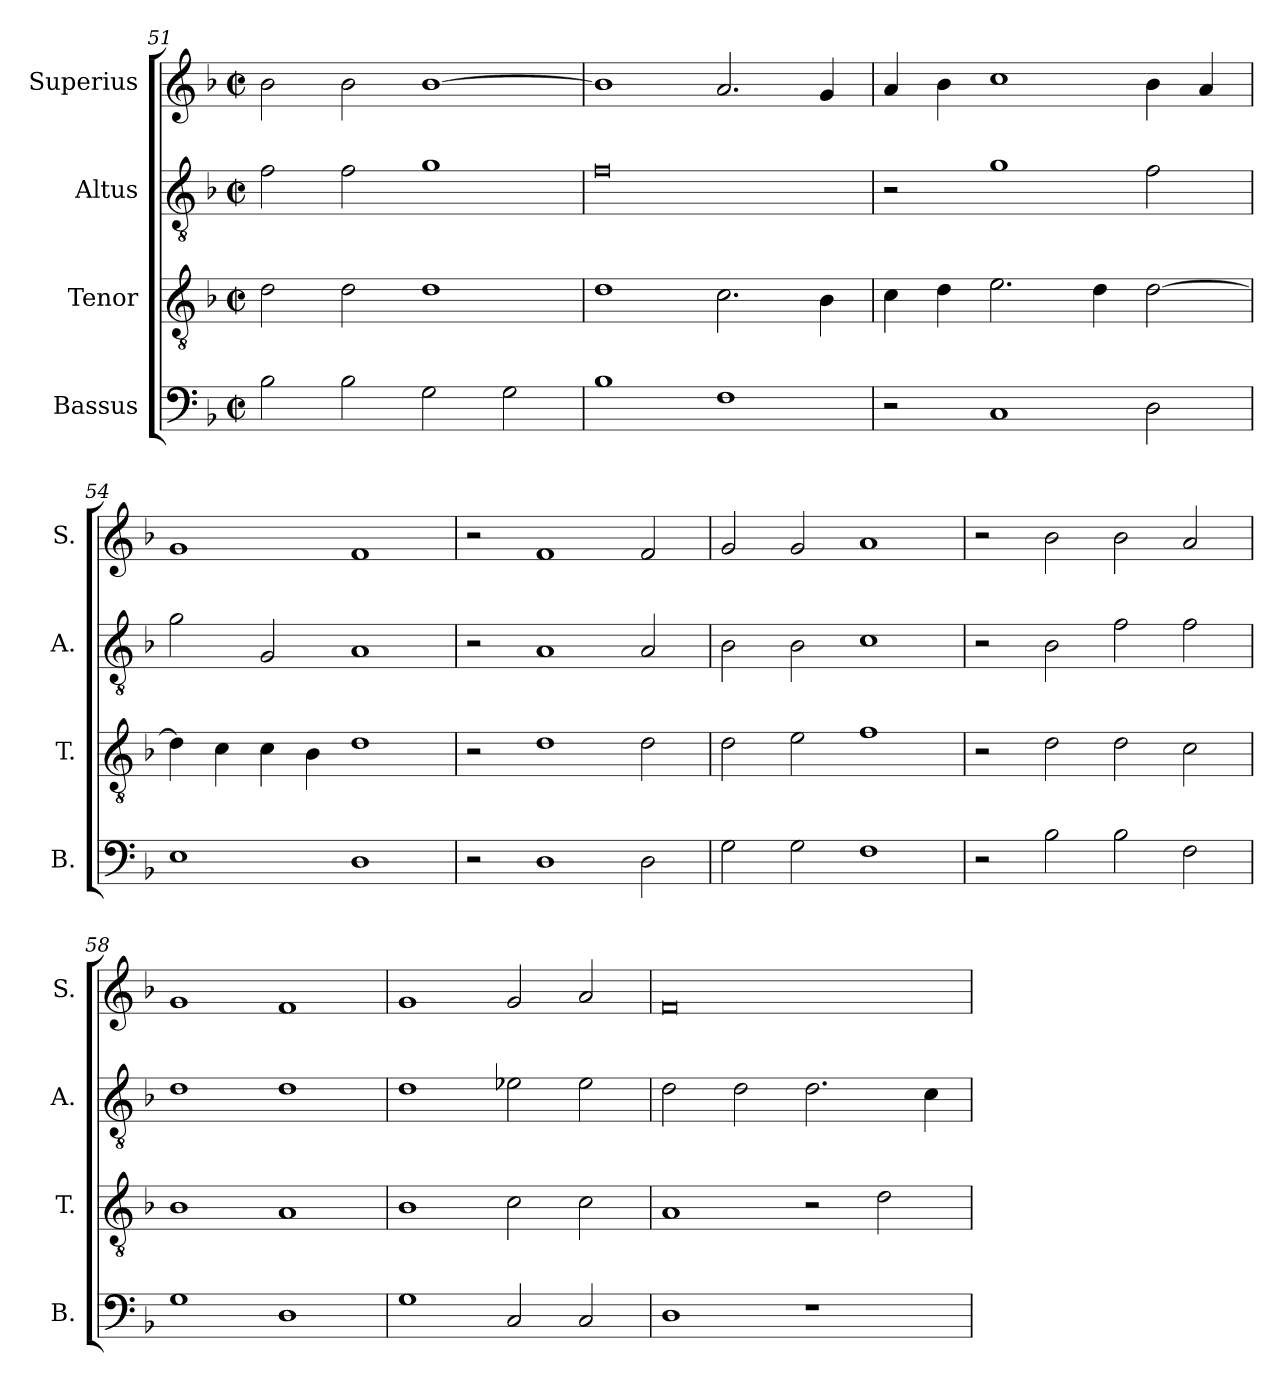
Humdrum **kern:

**kern	**kern	**kern	**kern
*part4	*part3	*part2	*part1
*staff4	*staff3	*staff2	*staff1
*I"Bassus	*I"Tenor	*I"Altus	*I"Superius
*I'B.	*I'T.	*I'A.	*I'S.
*clefF4	*clefGv2	*clefGv2	*clefG2
*	*ITrd7c12	*ITrd7c12	*
*k[b-]	*k[b-]	*k[b-]	*k[b-]
*F:	*F:	*F:	*F:
*M2/2	*M2/2	*M2/2	*M2/2
*met(c|)	*met(c|)	*met(c|)	*met(c|)
=51	=51	=51	=51
2B-i\	2Di\	2Fi\	2b-i\
2B-i\	2Di\	2Fi\	2b-i\
2Gi\	1Di	1Gi	[>1b-i
2Gi\	.	.	.
=52	=52	=52	=52
1B-i	1Di	0Fi	1b-i]
1Fi	2.Ci\	.	2.ai/
.	4BB-i\	.	4gi/
!!LO:LB:g=z
=53	=53	=53	=53
2r	4Ci\	2r	4ai/
.	4Di\	.	4b-i\
1Ci	2.Ei\	1Gi	1cci
.	4Di\	.	.
2Di\	[>2Di\	2Fi\	4b-i\
.	.	.	4ai/
=54	=54	=54	=54
1Ei	4Di\]	2Gi\	1gi
.	4Ci\	.	.
.	4Ci\	2GGi/	.
.	4BB-i\	.	.
1Di	1Di	1AAi	1fi
=55	=55	=55	=55
2r	2r	2r	2r
1Di	1Di	1AAi	1fi
2Di\	2Di\	2AAi/	2fi/
=56	=56	=56	=56
2Gi\	2Di\	2BB-i\	2gi/
2Gi\	2Ei\	2BB-i\	2gi/
1Fi	1Fi	1Ci	1ai
=57	=57	=57	=57
2r	2r	2r	2r
2B-i\	2Di\	2BB-i\	2b-i\
2B-i\	2Di\	2Fi\	2b-i\
2Fi\	2Ci\	2Fi\	2ai/
!!LO:LB:g=z
=58	=58	=58	=58
1Gi	1BB-i	1Di	1gi
1Di	1AAi	1Di	1fi
=59	=59	=59	=59
1Gi	1BB-i	1Di	1gi
2Ci/	2Ci\	2E-Xi\	2gi/
2Ci/	2Ci\	2E-i\	2ai/
=60	=60	=60	=60
1Di	1AAi	2Di\	0fi
.	.	2Di\	.
1r	2r	2.Di\	.
.	2Di\	.	.
.	.	4Ci\	.
=	=	=	=
*-	*-	*-	*-
